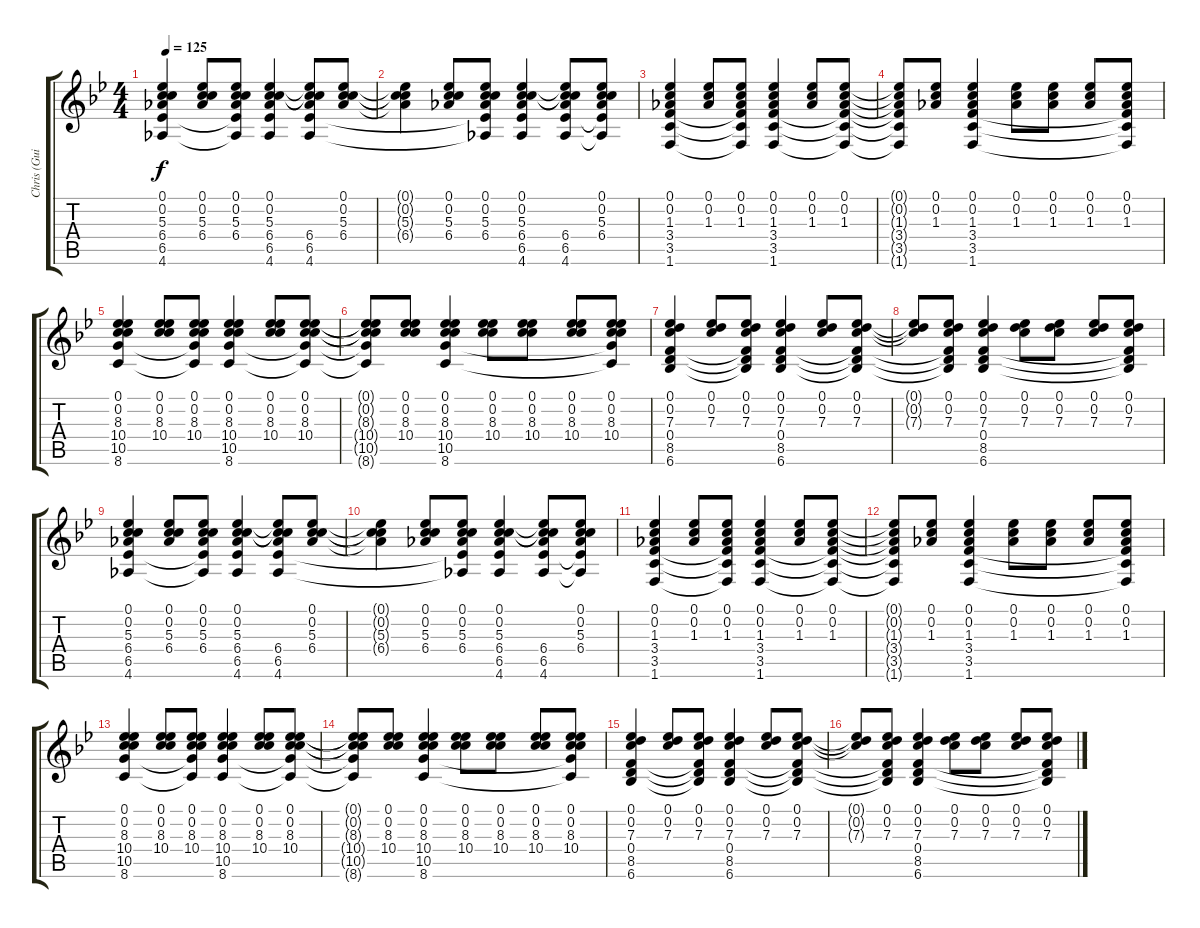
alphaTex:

\track ("Chris (Guitar 2)" "Chris (Gui") {instrument acousticguitarsteel}
\staff {score tabs}
\tuning (Eb4 C4 G3 D3 A2 E2) {hide}
\ts (4 4)
\tempo 125
\clef g2
\ks bb
(0.1 0.2 5.3 6.4 6.5 4.6).4{dy f} (0.1 0.2 5.3 6.4).8 (0.1 0.2 5.3 6.4 6.5{t} 4.6{t}).8 (0.1 0.2 5.3 6.4 6.5 4.6).4 (0.1{t} 0.2{t} 5.3{t} 6.4 6.5 4.6).8 (0.1 0.2 5.3 6.4).8 |
(0.1{t} 0.2{t} 5.3{t} 6.4{t}).4 (0.1 0.2 5.3 6.4).8 (0.1 0.2 5.3 6.4 6.5{t} 4.6{t}).8 (0.1 0.2 5.3 6.4 6.5 4.6).4 (0.1{t} 0.2{t} 5.3{t} 6.4 6.5 4.6).8 (0.1 0.2 5.3 6.4 6.5{t} 4.6{t}).8 |
(0.1 0.2 1.3 3.4 3.5 1.6).4 (0.1 0.2 1.3).8 (0.1 0.2 1.3 3.4{t} 3.5{t} 1.6{t}).8 (0.1 0.2 1.3 3.4 3.5 1.6).4 (0.1 0.2 1.3).8 (0.1 0.2 1.3 3.4{t} 3.5{t} 1.6{t}).8 |
(0.1{t} 0.2{t} 1.3{t} 3.4{t} 3.5{t} 1.6{t}).8 (0.1 0.2 1.3).8 (0.1 0.2 1.3 3.4 3.5 1.6).4 (0.1 0.2 1.3).8 (0.1 0.2 1.3).8 (0.1 0.2 1.3).8 (0.1 0.2 1.3 3.4{t} 3.5{t} 1.6{t}).8 |
(0.1 0.2 8.3 10.4 10.5 8.6).4 (0.1 0.2 8.3 10.4).8 (0.1 0.2 8.3 10.4 10.5{t} 8.6{t}).8 (0.1 0.2 8.3 10.4 10.5 8.6).4 (0.1 0.2 8.3 10.4).8 (0.1 0.2 8.3 10.4 10.5{t} 8.6{t}).8 |
(0.1{t} 0.2{t} 8.3{t} 10.4{t} 10.5{t} 8.6{t}).8 (0.1 0.2 8.3 10.4).8 (0.1 0.2 8.3 10.4 10.5 8.6).4 (0.1 0.2 8.3 10.4).8 (0.1 0.2 8.3 10.4).8 (0.1 0.2 8.3 10.4).8 (0.1 0.2 8.3 10.4 10.5{t} 8.6{t}).8 |
(0.1 0.2 7.3 0.4 8.5 6.6).4 (0.1 0.2 7.3).8 (0.1 0.2 7.3 0.4{t} 8.5{t} 6.6{t}).8 (0.1 0.2 7.3 0.4 8.5 6.6).4 (0.1 0.2 7.3).8 (0.1 0.2 7.3 0.4{t} 8.5{t} 6.6{t}).8 |
(0.1{t} 0.2{t} 7.3{t}).8 (0.1 0.2 7.3 0.4{t} 8.5{t} 6.6{t}).8 (0.1 0.2 7.3 0.4 8.5 6.6).4 (0.1 0.2 7.3).8 (0.1 0.2 7.3).8 (0.1 0.2 7.3).8 (0.1 0.2 7.3 0.4{t} 8.5{t} 6.6{t}).8 |
(0.1 0.2 5.3 6.4 6.5 4.6).4 (0.1 0.2 5.3 6.4).8 (0.1 0.2 5.3 6.4 6.5{t} 4.6{t}).8 (0.1 0.2 5.3 6.4 6.5 4.6).4 (0.1{t} 0.2{t} 5.3{t} 6.4 6.5 4.6).8 (0.1 0.2 5.3 6.4).8 |
(0.1{t} 0.2{t} 5.3{t} 6.4{t}).4 (0.1 0.2 5.3 6.4).8 (0.1 0.2 5.3 6.4 6.5{t} 4.6{t}).8 (0.1 0.2 5.3 6.4 6.5 4.6).4 (0.1{t} 0.2{t} 5.3{t} 6.4 6.5 4.6).8 (0.1 0.2 5.3 6.4 6.5{t} 4.6{t}).8 |
(0.1 0.2 1.3 3.4 3.5 1.6).4 (0.1 0.2 1.3).8 (0.1 0.2 1.3 3.4{t} 3.5{t} 1.6{t}).8 (0.1 0.2 1.3 3.4 3.5 1.6).4 (0.1 0.2 1.3).8 (0.1 0.2 1.3 3.4{t} 3.5{t} 1.6{t}).8 |
(0.1{t} 0.2{t} 1.3{t} 3.4{t} 3.5{t} 1.6{t}).8 (0.1 0.2 1.3).8 (0.1 0.2 1.3 3.4 3.5 1.6).4 (0.1 0.2 1.3).8 (0.1 0.2 1.3).8 (0.1 0.2 1.3).8 (0.1 0.2 1.3 3.4{t} 3.5{t} 1.6{t}).8 |
(0.1 0.2 8.3 10.4 10.5 8.6).4 (0.1 0.2 8.3 10.4).8 (0.1 0.2 8.3 10.4 10.5{t} 8.6{t}).8 (0.1 0.2 8.3 10.4 10.5 8.6).4 (0.1 0.2 8.3 10.4).8 (0.1 0.2 8.3 10.4 10.5{t} 8.6{t}).8 |
(0.1{t} 0.2{t} 8.3{t} 10.4{t} 10.5{t} 8.6{t}).8 (0.1 0.2 8.3 10.4).8 (0.1 0.2 8.3 10.4 10.5 8.6).4 (0.1 0.2 8.3 10.4).8 (0.1 0.2 8.3 10.4).8 (0.1 0.2 8.3 10.4).8 (0.1 0.2 8.3 10.4 10.5{t} 8.6{t}).8 |
(0.1 0.2 7.3 0.4 8.5 6.6).4 (0.1 0.2 7.3).8 (0.1 0.2 7.3 0.4{t} 8.5{t} 6.6{t}).8 (0.1 0.2 7.3 0.4 8.5 6.6).4 (0.1 0.2 7.3).8 (0.1 0.2 7.3 0.4{t} 8.5{t} 6.6{t}).8 |
(0.1{t} 0.2{t} 7.3{t}).8 (0.1 0.2 7.3 0.4{t} 8.5{t} 6.6{t}).8 (0.1 0.2 7.3 0.4 8.5 6.6).4 (0.1 0.2 7.3).8 (0.1 0.2 7.3).8 (0.1 0.2 7.3).8 (0.1 0.2 7.3 0.4{t} 8.5{t} 6.6{t}).8
